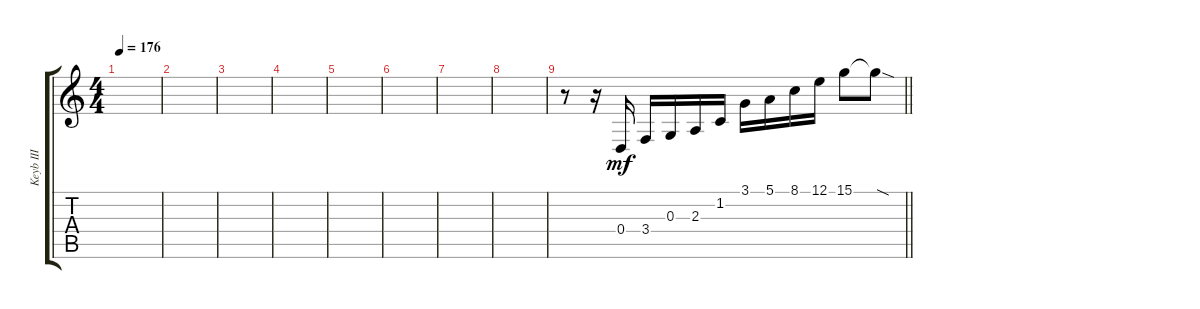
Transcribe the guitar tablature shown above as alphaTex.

\track ("Keyb III" "Keyb III") {instrument lead2sawtooth}
\staff {score tabs}
\tuning (E4 B3 G3 D3 A2 E2) {hide}
\ts (4 4)
\tempo 176
\clef g2
\ks c
|
|
|
|
|
|
|
|
\barLineRight lightlight
r.8 r.16 0.4.16{dy mf} 3.4.16 0.3.16 2.3.16 1.2.16 3.1.16 5.1.16 8.1.16 12.1.16 15.1.8 15.1{sod t}.8
